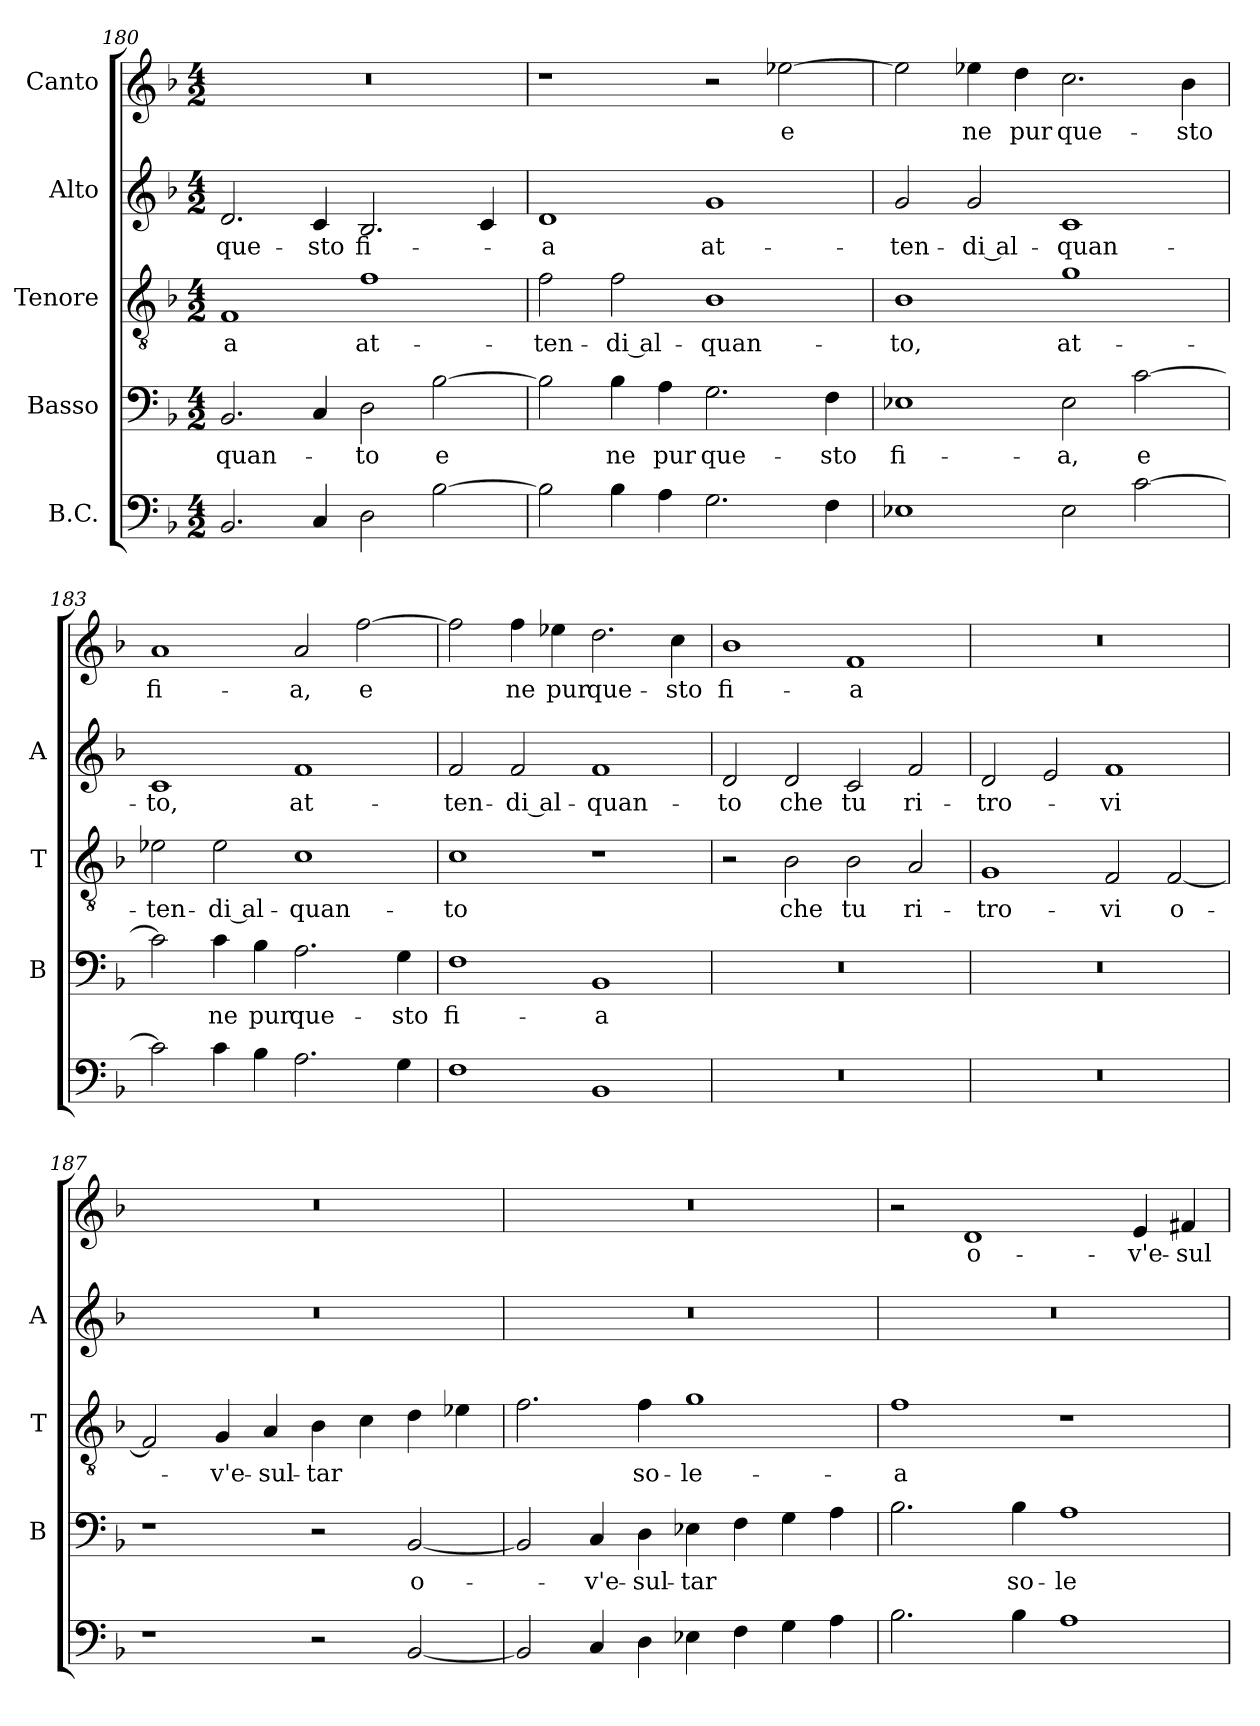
**kern	**kern	**text	**kern	**text	**kern	**text	**kern	**text
*part5	*part4	*part4	*part3	*part3	*part2	*part2	*part1	*part1
*staff5	*staff4	*staff4	*staff3	*staff3	*staff2	*staff2	*staff1	*staff1
*I"B.C.	*I"Basso	*	*I"Tenore	*	*I"Alto	*	*I"Canto	*
*	*I'B	*	*I'T	*	*I'A	*	*	*
!!LO:LB:g=z
*clefF4	*clefF4	*	*clefGv2	*	*clefG2	*	*clefG2	*
*k[b-]	*k[b-]	*	*k[b-]	*	*k[b-]	*	*k[b-]	*
*F:	*F:	*	*F:	*	*F:	*	*F:	*
*M4/2	*M4/2	*	*M4/2	*	*M4/2	*	*M4/2	*
=180	=180	=180	=180	=180	=180	=180	=180	=180
!	!	!LO:LY:b	!	!LO:LY:b	!	!LO:LY:b	!	!
2.BB-/	2.BB-/	-quan-	1F	-a	2.d/	que-	0r	.
!	!	!	!	!	!	!LO:LY:b	!	!
4C/	4C/	.	.	.	4c/	-sto	.	.
!	!	!LO:LY:b	!	!LO:LY:b	!	!LO:LY:b	!	!
2D\	2D\	-to	1f	at-	2.B-/	fi-	.	.
!	!	!LO:LY:b	!	!	!	!	!	!
[2B-\	[2B-\	e	.	.	.	.	.	.
.	.	.	.	.	4c/	.	.	.
=181	=181	=181	=181	=181	=181	=181	=181	=181
!	!	!	!	!LO:LY:b	!	!LO:LY:b	!	!
2B-\]	2B-\]	.	2f\	-ten-	1d	-a	1r	.
!	!	!LO:LY:b	!	!LO:LY:b	!	!	!	!
4B-\	4B-\	ne	2f\	-di al-	.	.	.	.
!	!	!LO:LY:b	!	!	!	!	!	!
4A\	4A\	pur	.	.	.	.	.	.
!	!	!LO:LY:b	!	!LO:LY:b	!	!LO:LY:b	!	!
2.G\	2.G\	que-	1B-	-quan-	1g	at-	2r	.
!	!	!	!	!	!	!	!	!LO:LY:b
.	.	.	.	.	.	.	[2ee-X\	e
!	!	!LO:LY:b	!	!	!	!	!	!
4F\	4F\	-sto	.	.	.	.	.	.
=182	=182	=182	=182	=182	=182	=182	=182	=182
!	!	!LO:LY:b	!	!LO:LY:b	!	!LO:LY:b	!	!
1E-X	1E-X	fi-	1B-	-to,	2g/	-ten-	2ee-\]	.
!	!	!	!	!	!	!LO:LY:b	!	!LO:LY:b
.	.	.	.	.	2g/	-di al-	4ee-X\	ne
!	!	!	!	!	!	!	!	!LO:LY:b
.	.	.	.	.	.	.	4dd\	pur
!	!	!LO:LY:b	!	!LO:LY:b	!	!LO:LY:b	!	!LO:LY:b
2E-\	2E-\	-a,	1g	at-	1c	-quan-	2.cc\	que-
!	!	!LO:LY:b	!	!	!	!	!	!
[2c\	[2c\	e	.	.	.	.	.	.
!	!	!	!	!	!	!	!	!LO:LY:b
.	.	.	.	.	.	.	4b-\	-sto
=183	=183	=183	=183	=183	=183	=183	=183	=183
!	!	!	!	!LO:LY:b	!	!LO:LY:b	!	!LO:LY:b
2c\]	2c\]	.	2e-X\	-ten-	1c	-to,	1a	fi-
!	!	!LO:LY:b	!	!LO:LY:b	!	!	!	!
4c\	4c\	ne	2e-\	-di al-	.	.	.	.
!	!	!LO:LY:b	!	!	!	!	!	!
4B-\	4B-\	pur	.	.	.	.	.	.
!	!	!LO:LY:b	!	!LO:LY:b	!	!LO:LY:b	!	!LO:LY:b
2.A\	2.A\	que-	1c	-quan-	1f	at-	2a/	-a,
!	!	!	!	!	!	!	!	!LO:LY:b
.	.	.	.	.	.	.	[2ff\	e
!	!	!LO:LY:b	!	!	!	!	!	!
4G\	4G\	-sto	.	.	.	.	.	.
!!LO:LB:g=z
=184	=184	=184	=184	=184	=184	=184	=184	=184
!	!	!LO:LY:b	!	!LO:LY:b	!	!LO:LY:b	!	!
1F	1F	fi-	1c	-to	2f/	-ten-	2ff\]	.
!	!	!	!	!	!	!LO:LY:b	!	!LO:LY:b
.	.	.	.	.	2f/	-di al-	4ff\	ne
!	!	!	!	!	!	!	!	!LO:LY:b
.	.	.	.	.	.	.	4ee-X\	pur
!	!	!LO:LY:b	!	!	!	!LO:LY:b	!	!LO:LY:b
1BB-	1BB-	-a	1r	.	1f	-quan-	2.dd\	que-
!	!	!	!	!	!	!	!	!LO:LY:b
.	.	.	.	.	.	.	4cc\	-sto
=185	=185	=185	=185	=185	=185	=185	=185	=185
!	!	!	!	!	!	!LO:LY:b	!	!LO:LY:b
0r	0r	.	2r	.	2d/	-to	1b-	fi-
!	!	!	!	!LO:LY:b	!	!LO:LY:b	!	!
.	.	.	2B-\	che	2d/	che	.	.
!	!	!	!	!LO:LY:b	!	!LO:LY:b	!	!LO:LY:b
.	.	.	2B-\	tu	2c/	tu	1f	-a
!	!	!	!	!LO:LY:b	!	!LO:LY:b	!	!
.	.	.	2A/	ri-	2f/	ri-	.	.
=186	=186	=186	=186	=186	=186	=186	=186	=186
!	!	!	!	!LO:LY:b	!	!LO:LY:b	!	!
0r	0r	.	1G	-tro-	2d/	-tro-	0r	.
.	.	.	.	.	2e/	.	.	.
!	!	!	!	!LO:LY:b	!	!LO:LY:b	!	!
.	.	.	2F/	-vi	1f	-vi	.	.
!	!	!	!	!LO:LY:b	!	!	!	!
.	.	.	[2F/	o-	.	.	.	.
=187	=187	=187	=187	=187	=187	=187	=187	=187
1r	1r	.	2F/]	.	0r	.	0r	.
!	!	!	!	!LO:LY:b	!	!	!	!
.	.	.	4G/	-v'e-	.	.	.	.
!	!	!	!	!LO:LY:b	!	!	!	!
.	.	.	4A/	-sul-	.	.	.	.
!	!	!	!	!LO:LY:b	!	!	!	!
2r	2r	.	4B-\	-tar	.	.	.	.
.	.	.	4c\	.	.	.	.	.
!	!	!LO:LY:b	!	!	!	!	!	!
[2BB-/	[2BB-/	o-	4d\	.	.	.	.	.
.	.	.	4e-X\	.	.	.	.	.
=188	=188	=188	=188	=188	=188	=188	=188	=188
2BB-/]	2BB-/]	.	2.f\	.	0r	.	0r	.
!	!	!LO:LY:b	!	!	!	!	!	!
4C/	4C/	-v'e-	.	.	.	.	.	.
!	!	!LO:LY:b	!	!LO:LY:b	!	!	!	!
4D\	4D\	-sul-	4f\	so-	.	.	.	.
!	!	!LO:LY:b	!	!LO:LY:b	!	!	!	!
4E-X\	4E-X\	-tar	1g	-le-	.	.	.	.
4F\	4F\	.	.	.	.	.	.	.
4G\	4G\	.	.	.	.	.	.	.
4A\	4A\	.	.	.	.	.	.	.
!!LO:PB:g=z
=189	=189	=189	=189	=189	=189	=189	=189	=189
!	!	!	!	!LO:LY:b	!	!	!	!
2.B-\	2.B-\	.	1f	-a	0r	.	2r	.
!	!	!	!	!	!	!	!	!LO:LY:b
.	.	.	.	.	.	.	1d	o-
!	!	!LO:LY:b	!	!	!	!	!	!
4B-\	4B-\	so-	.	.	.	.	.	.
!	!	!LO:LY:b	!	!	!	!	!	!
1A	1A	-le-	1r	.	.	.	.	.
!	!	!	!	!	!	!	!	!LO:LY:b
.	.	.	.	.	.	.	4e/	-v'e-
!	!	!	!	!	!	!	!	!LO:LY:b
.	.	.	.	.	.	.	4f#X/	-sul-
=	=	=	=	=	=	=	=	=
*-	*-	*-	*-	*-	*-	*-	*-	*-
